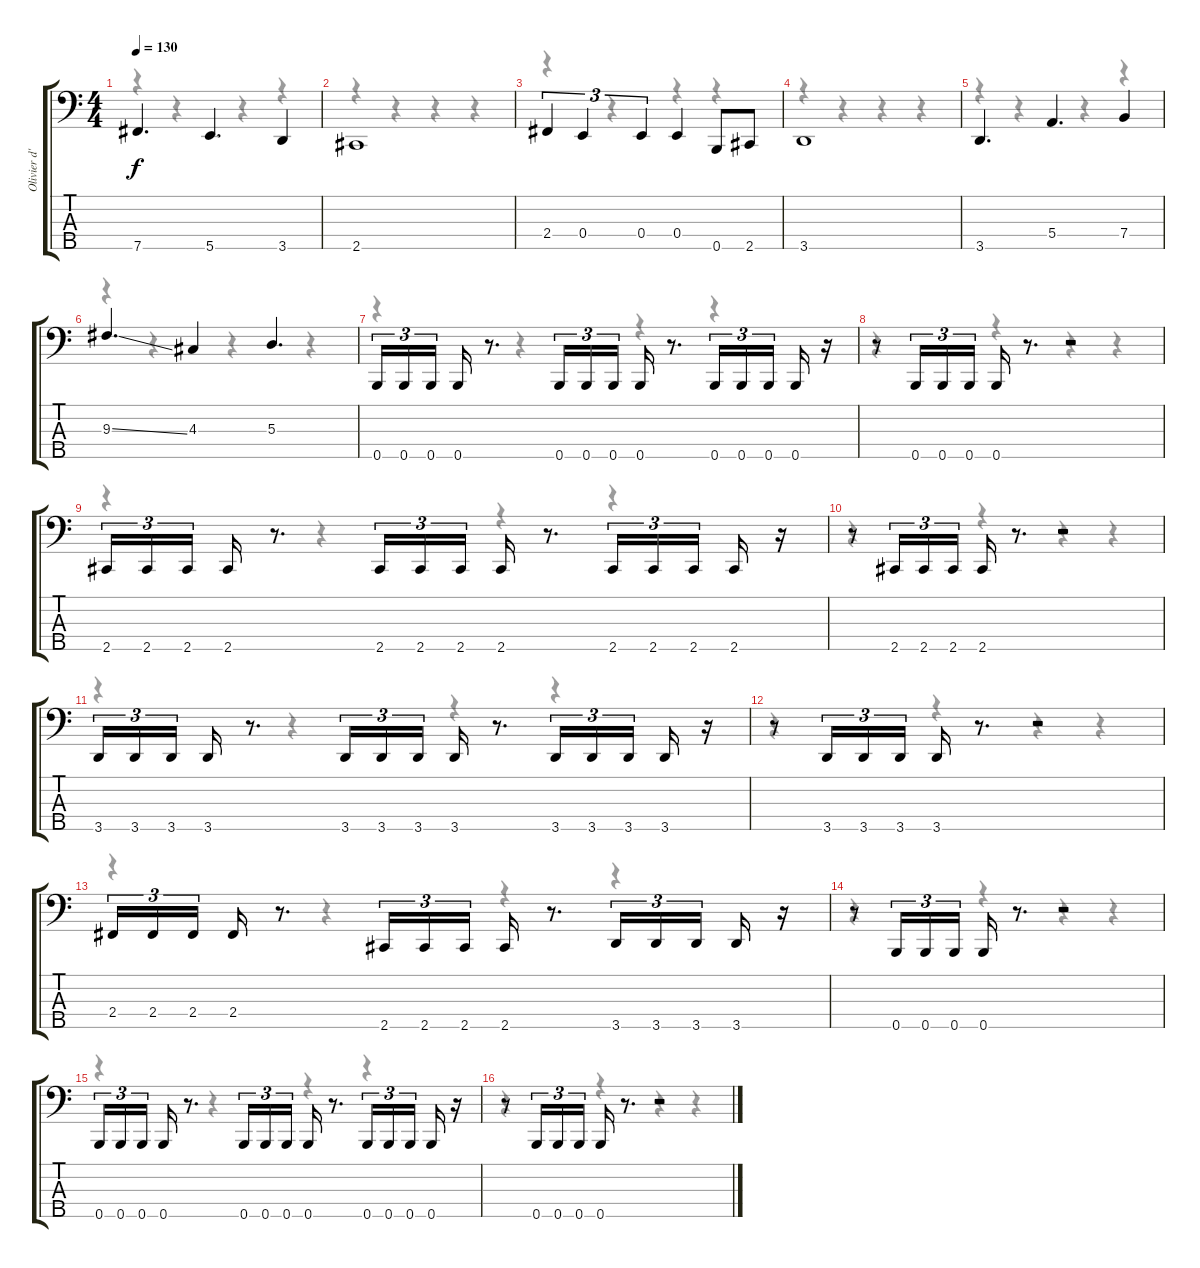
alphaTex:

\track ("Olivier d'Aries (Bass)" "Olivier d'") {solo instrument electricbassfinger}
\staff {score tabs}
\tuning (G2 D2 A1 E1 B0) {hide}
\voice
\ts (4 4)
\tempo 130
\clef f4
\ks c
7.5.4{d dy f} 5.5.4{d} 3.5.4 |
2.5.1 |
2.4.4{tu (3 2)} 0.4.4{tu (3 2)} 0.4.4{tu (3 2)} 0.4.4 0.5.8 2.5.8 |
3.5.1 |
3.5.4{d} 5.4.4{d} 7.4.4 |
9.3{ss}.4{d} 4.3.4 5.3.4{d} |
0.5.16{tu (3 2)} 0.5.16{tu (3 2)} 0.5.16{tu (3 2)} 0.5.16 r.8{d} 0.5.16{tu (3 2)} 0.5.16{tu (3 2)} 0.5.16{tu (3 2)} 0.5.16 r.8{d} 0.5.16{tu (3 2)} 0.5.16{tu (3 2)} 0.5.16{tu (3 2)} 0.5.16 r.16 |
r.8 0.5.16{tu (3 2)} 0.5.16{tu (3 2)} 0.5.16{tu (3 2)} 0.5.16 r.8{d} r.2 |
2.5.16{tu (3 2)} 2.5.16{tu (3 2)} 2.5.16{tu (3 2)} 2.5.16 r.8{d} 2.5.16{tu (3 2)} 2.5.16{tu (3 2)} 2.5.16{tu (3 2)} 2.5.16 r.8{d} 2.5.16{tu (3 2)} 2.5.16{tu (3 2)} 2.5.16{tu (3 2)} 2.5.16 r.16 |
r.8 2.5.16{tu (3 2)} 2.5.16{tu (3 2)} 2.5.16{tu (3 2)} 2.5.16 r.8{d} r.2 |
3.5.16{tu (3 2)} 3.5.16{tu (3 2)} 3.5.16{tu (3 2)} 3.5.16 r.8{d} 3.5.16{tu (3 2)} 3.5.16{tu (3 2)} 3.5.16{tu (3 2)} 3.5.16 r.8{d} 3.5.16{tu (3 2)} 3.5.16{tu (3 2)} 3.5.16{tu (3 2)} 3.5.16 r.16 |
r.8 3.5.16{tu (3 2)} 3.5.16{tu (3 2)} 3.5.16{tu (3 2)} 3.5.16 r.8{d} r.2 |
2.4.16{tu (3 2)} 2.4.16{tu (3 2)} 2.4.16{tu (3 2)} 2.4.16 r.8{d} 2.5.16{tu (3 2)} 2.5.16{tu (3 2)} 2.5.16{tu (3 2)} 2.5.16 r.8{d} 3.5.16{tu (3 2)} 3.5.16{tu (3 2)} 3.5.16{tu (3 2)} 3.5.16 r.16 |
r.8 0.5.16{tu (3 2)} 0.5.16{tu (3 2)} 0.5.16{tu (3 2)} 0.5.16 r.8{d} r.2 |
0.5.16{tu (3 2)} 0.5.16{tu (3 2)} 0.5.16{tu (3 2)} 0.5.16 r.8{d} 0.5.16{tu (3 2)} 0.5.16{tu (3 2)} 0.5.16{tu (3 2)} 0.5.16 r.8{d} 0.5.16{tu (3 2)} 0.5.16{tu (3 2)} 0.5.16{tu (3 2)} 0.5.16 r.16 |
r.8 0.5.16{tu (3 2)} 0.5.16{tu (3 2)} 0.5.16{tu (3 2)} 0.5.16 r.8{d} r.2
\voice
\clef f4
\ottava regular
\simile none
\ks c
r.4{dy f} r.4 r.4 r.4 |
r.4 r.4 r.4 r.4 |
r.4 r.4 r.4 r.4 |
r.4 r.4 r.4 r.4 |
r.4 r.4 r.4 r.4 |
r.4 r.4 r.4 r.4 |
r.4 r.4 r.4 r.4 |
r.4 r.4 r.4 r.4 |
r.4 r.4 r.4 r.4 |
r.4 r.4 r.4 r.4 |
r.4 r.4 r.4 r.4 |
r.4 r.4 r.4 r.4 |
r.4 r.4 r.4 r.4 |
r.4 r.4 r.4 r.4 |
r.4 r.4 r.4 r.4 |
r.4 r.4 r.4 r.4
